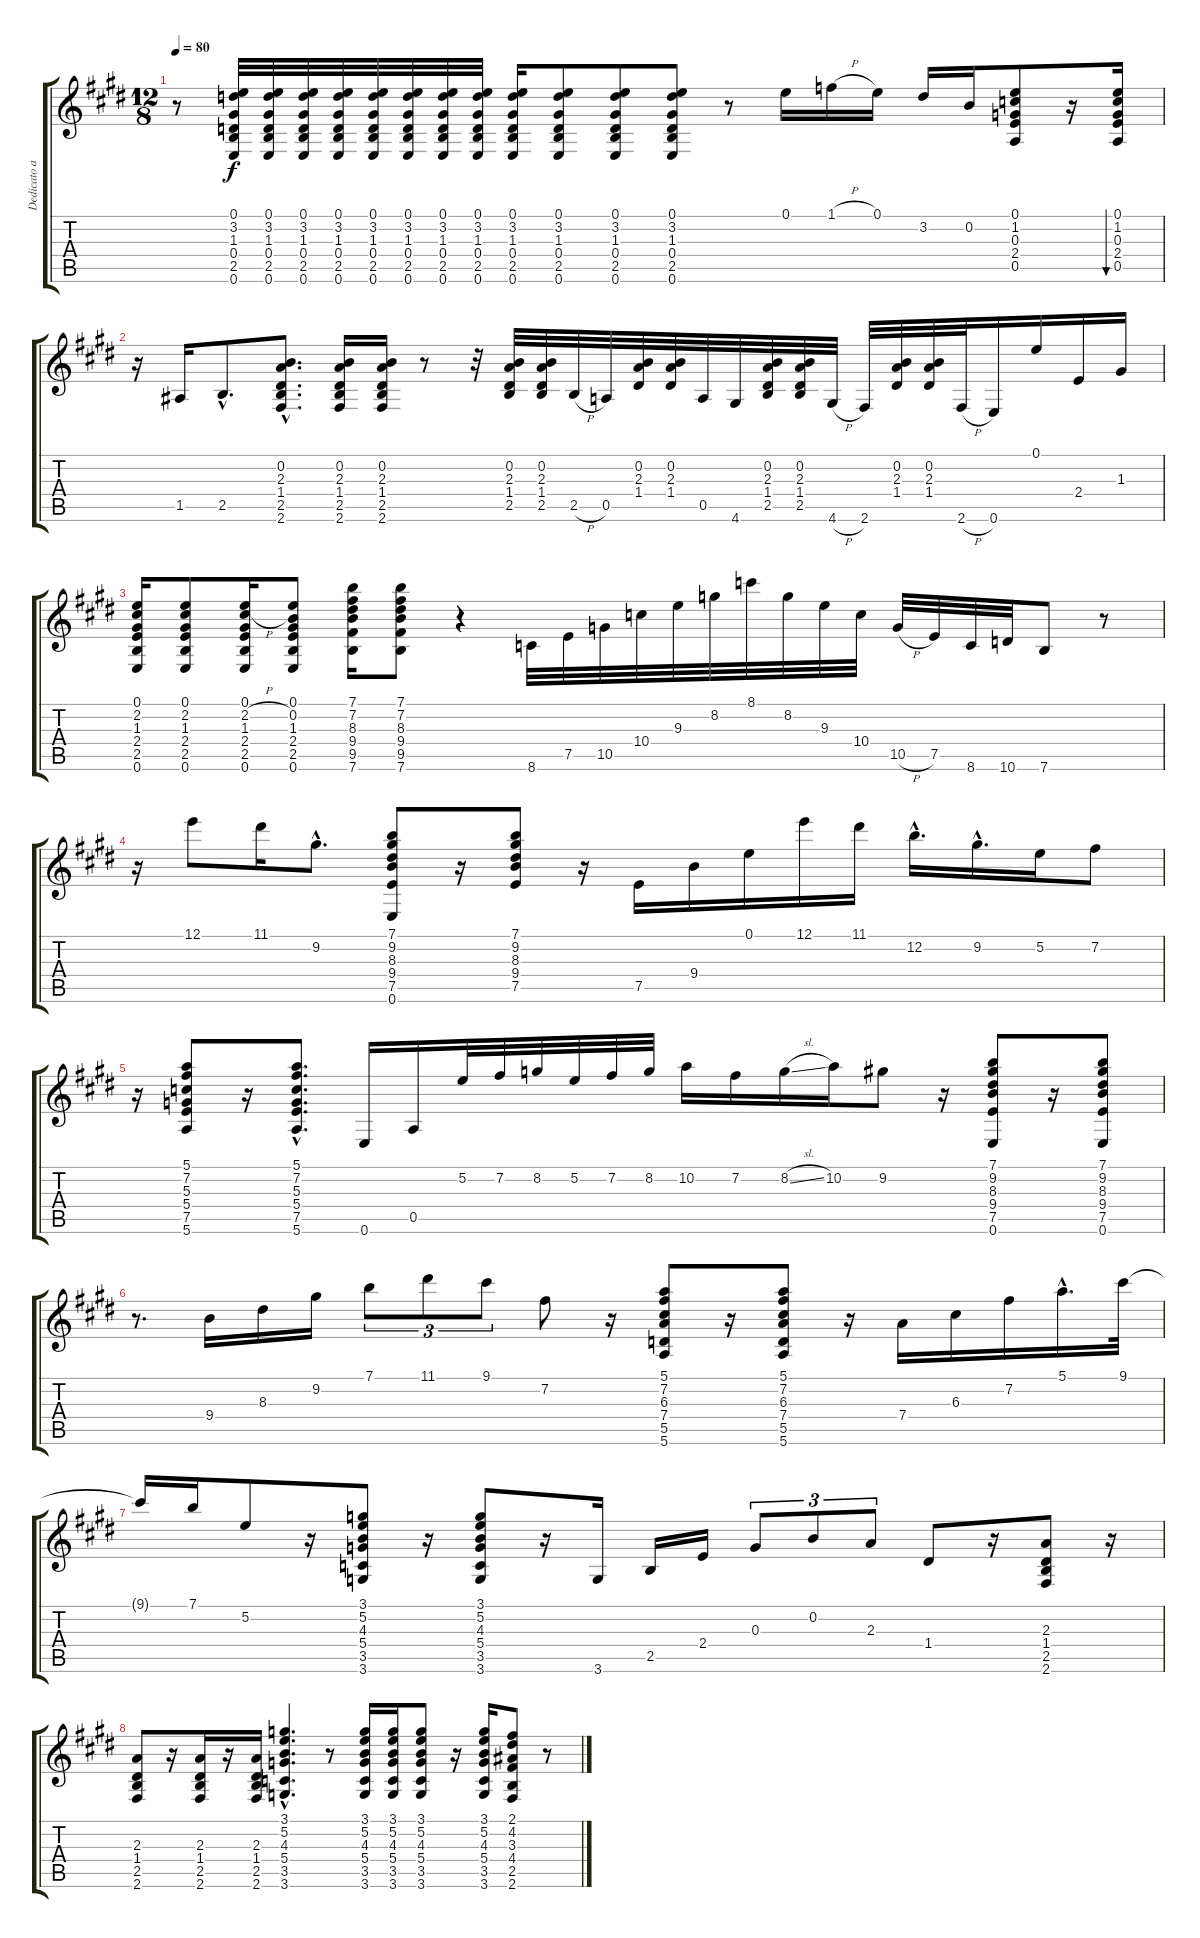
\track ("Dedicato a mia madre" "Dedicato a") {instrument acousticguitarnylon}
\staff {score tabs}
\tuning (E4 B3 G3 D3 A2 E2) {hide}
\ts (12 8)
\tempo 80
\clef g2
\ks e
r.8{dy f} (0.1 3.2 1.3 0.4 2.5 0.6).32 (0.1 3.2 1.3 0.4 2.5 0.6).32 (0.1 3.2 1.3 0.4 2.5 0.6).32 (0.1 3.2 1.3 0.4 2.5 0.6).32 (0.1 3.2 1.3 0.4 2.5 0.6).32 (0.1 3.2 1.3 0.4 2.5 0.6).32 (0.1 3.2 1.3 0.4 2.5 0.6).32 (0.1 3.2 1.3 0.4 2.5 0.6).32 (0.1 3.2 1.3 0.4 2.5 0.6).16 (0.1 3.2 1.3 0.4 2.5 0.6).8 (0.1 3.2 1.3 0.4 2.5 0.6).8 (0.1 3.2 1.3 0.4 2.5 0.6).8 r.8 0.1.16 1.1{h}.16 0.1.16 3.2.16 0.2.16 (0.1 1.2 0.3 2.4 0.5).8 r.16 (0.1 1.2 0.3 2.4 0.5).16{bu 30} |
r.16 1.5.16 2.5{hac}.8{d} (0.2{hac} 2.3{hac} 1.4{hac} 2.5{hac} 2.6{hac}).8{d} (0.2 2.3 1.4 2.5 2.6).16 (0.2 2.3 1.4 2.5 2.6).16 r.8 r.32 (0.2 2.3 1.4 2.5).32 (0.2 2.3 1.4 2.5).32 2.5{h}.32 0.5.32 (0.2 2.3 1.4).32 (0.2 2.3 1.4).32 0.5.32 4.6.32 (0.2 2.3 1.4 2.5).32 (0.2 2.3 1.4 2.5).32 4.6{h}.32 2.6.32 (0.2 2.3 1.4).32 (0.2 2.3 1.4).32 2.6{h}.32 0.6.16 0.1.16 2.4.16 1.3.16 |
(0.1 2.2 1.3 2.4 2.5 0.6).16 (0.1 2.2 1.3 2.4 2.5 0.6).8 (0.1 2.2{h} 1.3 2.4 2.5 0.6).16 (0.1 0.2 1.3 2.4 2.5 0.6).8 (7.1 7.2 8.3 9.4 9.5 7.6).16 (7.1 7.2 8.3 9.4 9.5 7.6).8 r.4 8.6.32 7.5.32 10.5.32 10.4.32 9.3.32 8.2.32 8.1.32 8.2.32 9.3.32 10.4.32 10.5{h}.32 7.5.32 8.6.32 10.6.32 7.6.8 r.8 |
r.16 12.1.8 11.1.16 9.2{hac}.8{d} (7.1 9.2 8.3 9.4 7.5 0.6).8 r.16 (7.1 9.2 8.3 9.4 7.5).8 r.16 7.5.16 9.4.16 0.1.16 12.1.16 11.1.16 12.2{hac}.16{d} 9.2{hac}.16{d} 5.2.16 7.2.8 |
r.16 (5.1 7.2 5.3 5.4 7.5 5.6).8 r.16 (5.1{hac} 7.2{hac} 5.3{hac} 5.4{hac} 7.5{hac} 5.6{hac}).8{d} 0.6.16 0.5.16 5.2.32 7.2.32 8.2.32 5.2.32 7.2.32 8.2.32 10.2.16 7.2.16 8.2{sl}.16 10.2.16 9.2.8 r.16 (7.1 9.2 8.3 9.4 7.5 0.6).8 r.16 (7.1 9.2 8.3 9.4 7.5 0.6).8 |
r.8{d} 9.4.16 8.3.16 9.2.16 7.1.8{tu (3 2)} 11.1.8{tu (3 2)} 9.1.8{tu (3 2)} 7.2.8 r.16 (5.1 7.2 6.3 7.4 5.5 5.6).8 r.16 (5.1 7.2 6.3 7.4 5.5 5.6).8 r.16 7.4.16 6.3.16 7.2.16 5.1{hac}.16{d} 9.1.32 |
9.1{t}.16 7.1.16 5.2.8 r.16 (3.1 5.2 4.3 5.4 3.5 3.6).8 r.16 (3.1 5.2 4.3 5.4 3.5 3.6).8 r.16 3.6.16 2.5.16 2.4.16 0.3.8{tu (3 2)} 0.2.8{tu (3 2)} 2.3.8{tu (3 2)} 1.4.8 r.16 (2.3 1.4 2.5 2.6).8 r.16 |
(2.3 1.4 2.5 2.6).8 r.16 (2.3 1.4 2.5 2.6).16 r.16 (2.3 1.4 2.5 2.6).16 (3.1{hac} 5.2{hac} 4.3{hac} 5.4{hac} 3.5{hac} 3.6{hac}).4{d} r.8 (3.1 5.2 4.3 5.4 3.5 3.6).16 (3.1 5.2 4.3 5.4 3.5 3.6).16 (3.1 5.2 4.3 5.4 3.5 3.6).8 r.16 (3.1 5.2 4.3 5.4 3.5 3.6).16 (2.1 4.2 3.3 4.4 2.5 2.6).8 r.8
